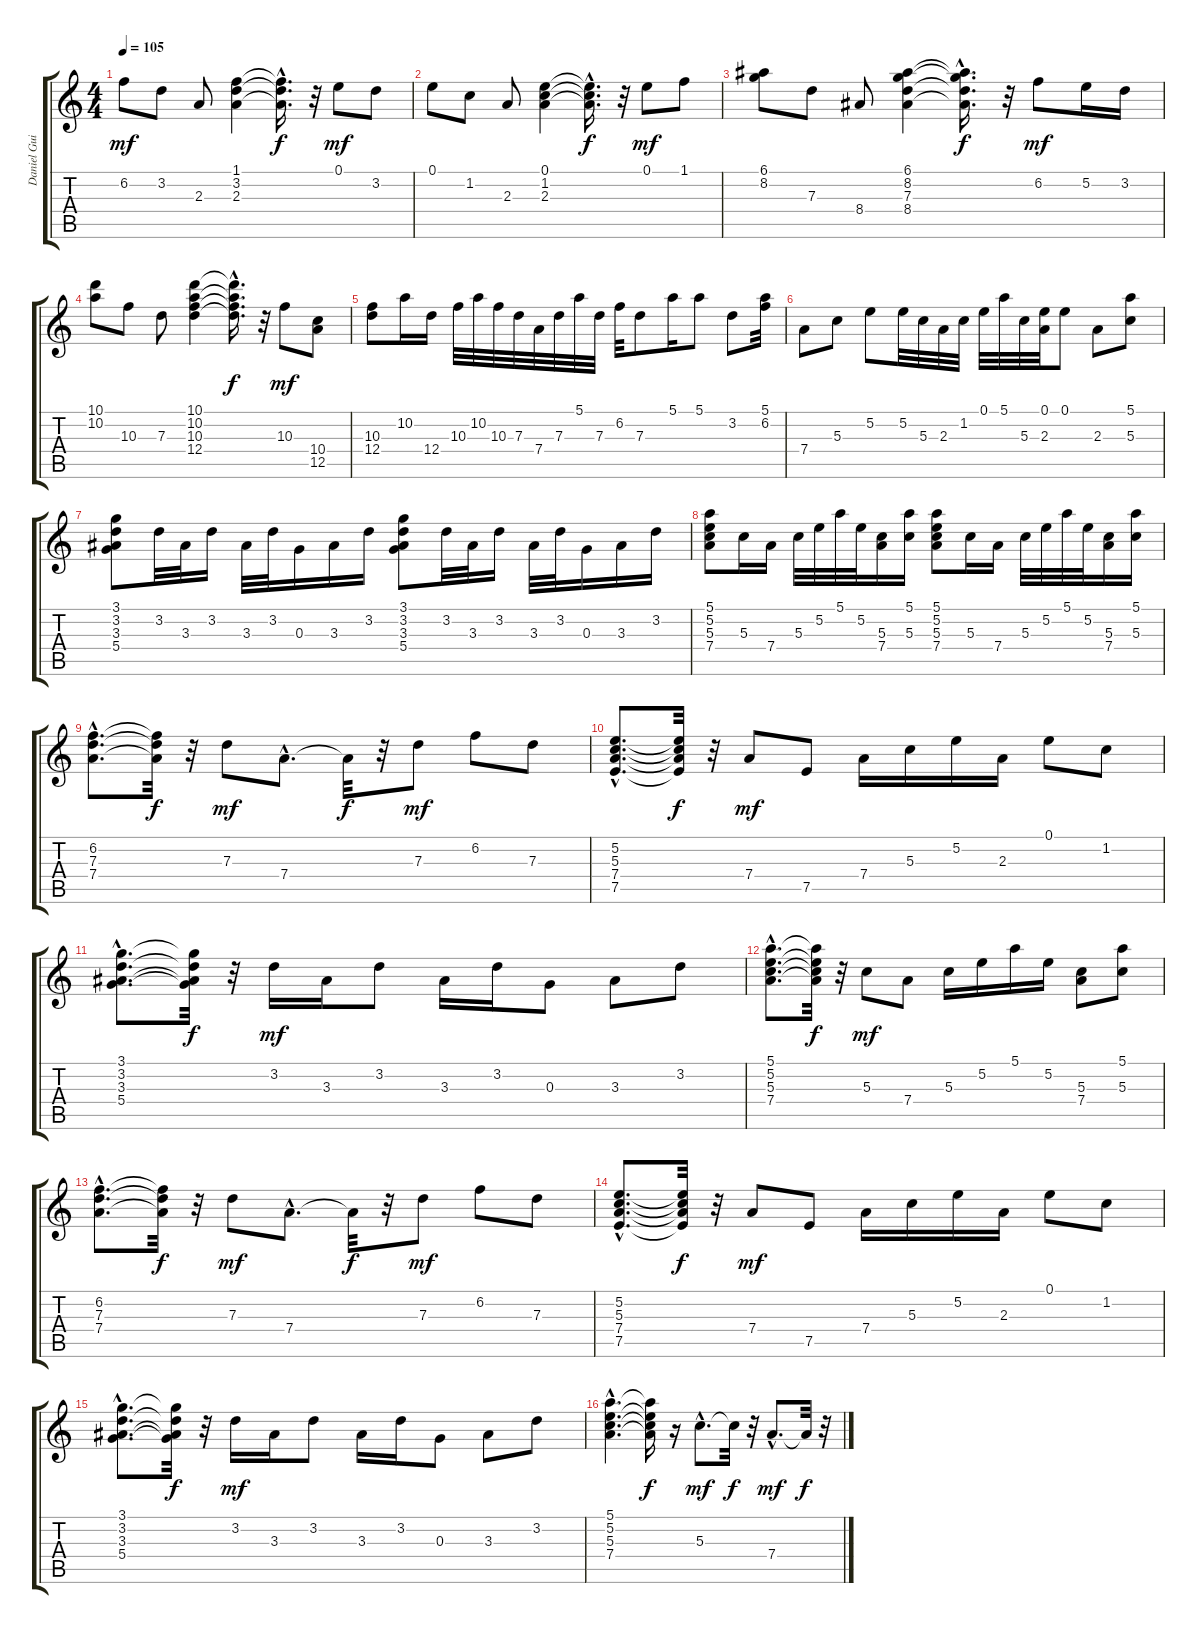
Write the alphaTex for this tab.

\track ("Daniel Guitar" "Daniel Gui") {instrument acousticguitarsteel}
\staff {score tabs}
\tuning (E4 B3 G3 D3 A2 E2) {hide}
\ts (4 4)
\tempo 105
\clef g2
\ks c
6.2.8{dy mf} 3.2.8 2.3.8 (1.1 3.2 2.3).4 (1.1{hac t} 3.2{hac t} 2.3{hac t}).16{d dy f} r.32 0.1.8{dy mf} 3.2.8 |
0.1.8 1.2.8 2.3.8 (0.1 1.2 2.3).4 (0.1{hac t} 1.2{hac t} 2.3{hac t}).16{d dy f} r.32 0.1.8{dy mf} 1.1.8 |
(6.1 8.2).8 7.3.8 8.4.8 (6.1 8.2 7.3 8.4).4 (6.1{hac t} 8.2{hac t} 7.3{hac t} 8.4{hac t}).16{d dy f} r.32 6.2.8{dy mf} 5.2.16 3.2.16 |
(10.1 10.2).8 10.3.8 7.3.8 (10.1 10.2 10.3 12.4).4 (10.1{hac t} 10.2{hac t} 10.3{hac t} 12.4{hac t}).16{d dy f} r.32 10.3.8{dy mf} (10.4 12.5).8 |
(10.3 12.4).8 10.2.16 12.4.16 10.3.32 10.2.32 10.3.32 7.3.32 7.4.32 7.3.32 5.1.32 7.3.32 6.2.32 7.3.8 5.1.16 5.1.8 3.2.8 (5.1 6.2).32 |
7.4.8 5.3.8 5.2.8 5.2.32 5.3.32 2.3.32 1.2.32 0.1.32 5.1.32 5.3.32 (0.1 2.3).32 0.1.8 2.3.8 (5.1 5.3).8 |
(3.1 3.2 3.3 5.4).8 3.2.32 3.3.32 3.2.16 3.3.32 3.2.32 0.3.16 3.3.16 3.2.16 (3.1 3.2 3.3 5.4).8 3.2.32 3.3.32 3.2.16 3.3.32 3.2.32 0.3.16 3.3.16 3.2.16 |
(5.1 5.2 5.3 7.4).8 5.3.16 7.4.16 5.3.32 5.2.32 5.1.32 5.2.32 (5.3 7.4).16 (5.1 5.3).16 (5.1 5.2 5.3 7.4).8 5.3.16 7.4.16 5.3.32 5.2.32 5.1.32 5.2.32 (5.3 7.4).16 (5.1 5.3).16 |
(6.2{hac} 7.3{hac} 7.4{hac}).8{d} (6.2{t} 7.3{t} 7.4{t}).32{dy f} r.32 7.3.8{dy mf} 7.4{hac}.8{d} 7.4{t}.32{dy f} r.32 7.3.8{dy mf} 6.2.8 7.3.8 |
(5.2{hac} 5.3{hac} 7.4{hac} 7.5{hac}).8{d} (5.2{t} 5.3{t} 7.4{t} 7.5{t}).32{dy f} r.32 7.4.8{dy mf} 7.5.8 7.4.16 5.3.16 5.2.16 2.3.16 0.1.8 1.2.8 |
(3.1{hac} 3.2{hac} 3.3{hac} 5.4{hac}).8{d} (3.1{t} 3.2{t} 3.3{t} 5.4{t}).32{dy f} r.32 3.2.16{dy mf} 3.3.16 3.2.8 3.3.16 3.2.16 0.3.8 3.3.8 3.2.8 |
(5.1{hac} 5.2{hac} 5.3{hac} 7.4{hac}).8{d} (5.1{t} 5.2{t} 5.3{t} 7.4{t}).32{dy f} r.32 5.3.8{dy mf} 7.4.8 5.3.16 5.2.16 5.1.16 5.2.16 (5.3 7.4).8 (5.1 5.3).8 |
(6.2{hac} 7.3{hac} 7.4{hac}).8{d} (6.2{t} 7.3{t} 7.4{t}).32{dy f} r.32 7.3.8{dy mf} 7.4{hac}.8{d} 7.4{t}.32{dy f} r.32 7.3.8{dy mf} 6.2.8 7.3.8 |
(5.2{hac} 5.3{hac} 7.4{hac} 7.5{hac}).8{d} (5.2{t} 5.3{t} 7.4{t} 7.5{t}).32{dy f} r.32 7.4.8{dy mf} 7.5.8 7.4.16 5.3.16 5.2.16 2.3.16 0.1.8 1.2.8 |
(3.1{hac} 3.2{hac} 3.3{hac} 5.4{hac}).8{d} (3.1{t} 3.2{t} 3.3{t} 5.4{t}).32{dy f} r.32 3.2.16{dy mf} 3.3.16 3.2.8 3.3.16 3.2.16 0.3.8 3.3.8 3.2.8 |
(5.1{hac} 5.2{hac} 5.3{hac} 7.4{hac}).4{d} (5.1{t} 5.2{t} 5.3{t} 7.4{t}).16{dy f} r.16 5.3{hac}.8{d dy mf} 5.3{t}.32{dy f} r.32 7.4{hac}.8{d dy mf} 7.4{t}.32{dy f} r.32
